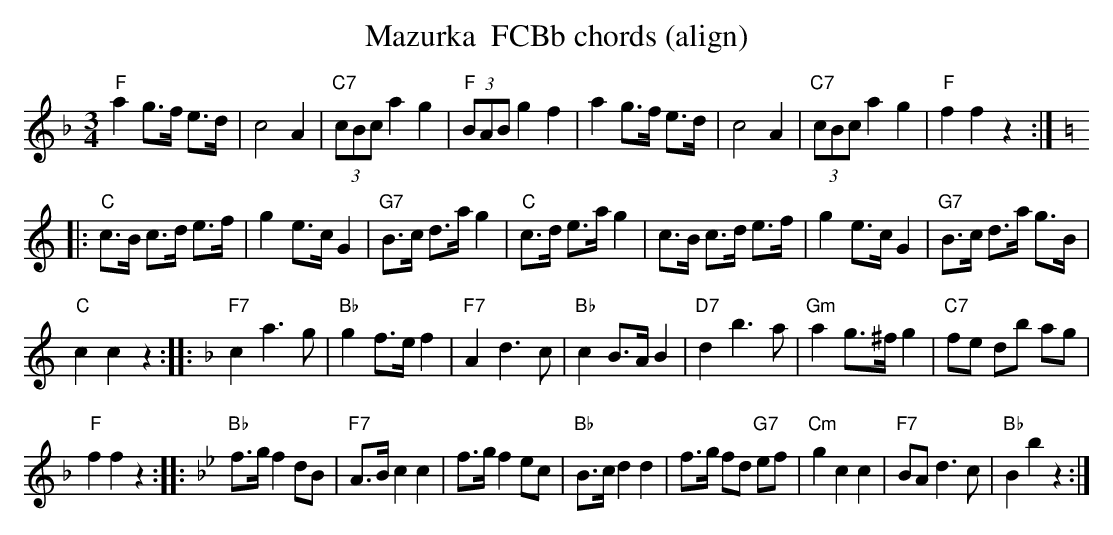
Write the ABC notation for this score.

X:1
T: Mazurka  FCBb chords (align)
M:3/4
L:1/8
K:F %%MIDI gchordon
"F"a2g>f e>d | c4A2 | "C7"(3cBc a2g2 | "F"(3BAB g2f2 | a2g>f e>d | c4A2 | "C7"(3cBca2g2 | \
"F"f2f2z2 :: [K:C]
 "C"c>B c>d e>f | g2e>cG2 | "G7"B>c d>ag2 | "C"c>d e>ag2 | c>B c>d e>f | \
g2e>cG2 | "G7"B>c d>a g>B |
 "C"c2c2z2 :: [K:F] "F7"c2a3g | "Bb"g2f>ef2 | "F7"A2d3c | \
"Bb"c2B>AB2 | "D7"d2b3a | "Gm"a2 g>^fg2 | "C7"fe db ag |
 "F"f2f2z2 :: [K:Bb] "Bb"f>gf2dB | \
"F7"A>Bc2c2 | f>gf2ec | "Bb"B>cd2d2 | f>g fd "G7"ef | "Cm"g2c2c2 | "F7"BAd3c | "Bb"B2b2z2 :|
